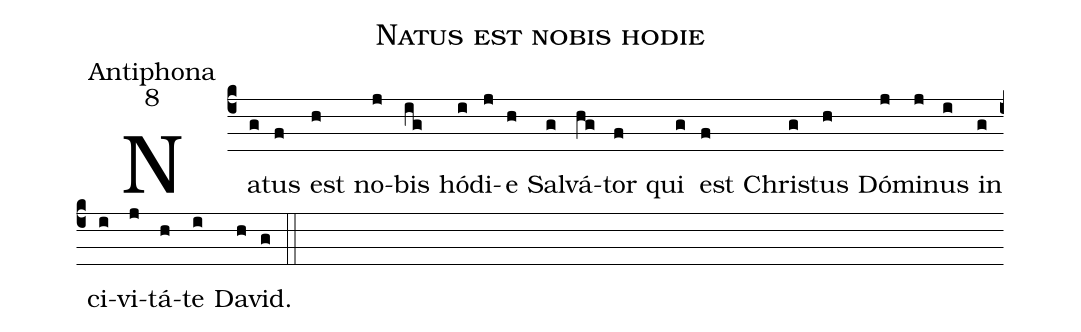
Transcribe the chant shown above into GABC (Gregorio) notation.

name:Natus est nobis hodie;
office-part:Antiphona;
mode:8;
%%
(c4)Na(g)tus(f) est(h) no(j)bis(ig) hó(i)di(j)e(h) Sal(g)vá(hg)tor(f) qui(g) est(f) Chri(g)stus(h) Dó(j)mi(j)nus(i) in(g) ci(i)vi(j)tá(h)te(i) Da(h)vid.(g) (::)
